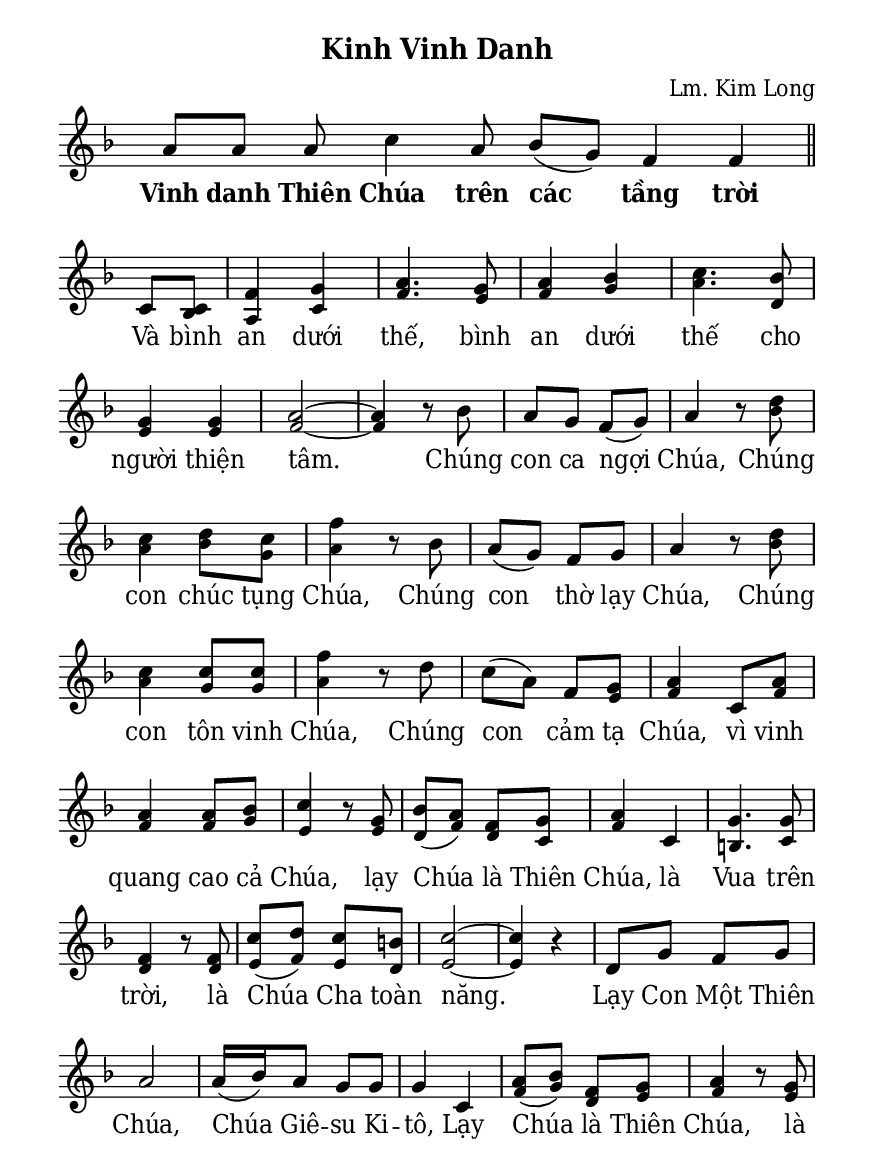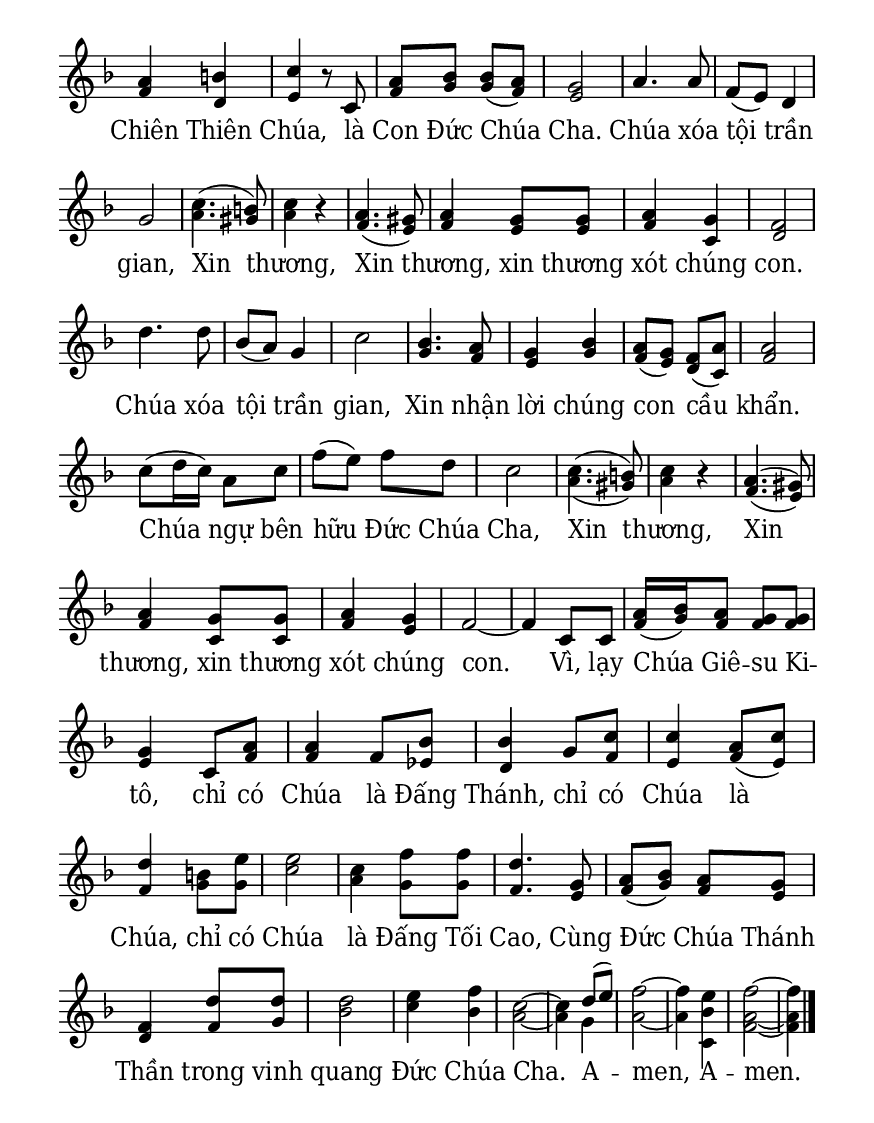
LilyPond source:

% Cài đặt chung\
\version "2.22.1"
\include "english.ly"

\header {
  subtitle = \markup { \huge \bold "Kinh Vinh Danh" }
  composer = "Lm. Kim Long"
  %arranger = " "
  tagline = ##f
}

% Nhạc phiên khúc
nhacPhienKhucSop = \relative c'' {
  \override Score.BarLine.break-visibility = ##(#f #f #f)
  a8 a a c4 
  a8 bf (g) f4 f \bar "||" \break
  \override Score.BarLine.break-visibility = ##(#t #t #t)
  
  \partial 4 c8 c |
  f4 g |
  a4. g8 |
  a4 bf |
  c4. bf8 |
  g4 g |
  a2 ~ |
  a4 r8 bf |
  a g f (g) |
  a4 r8 d |
  c4 d8 c |
  f4 r8 bf, |
  a (g) f g |
  a4 r8 d |
  c4 c8 c |
  f4 r8 d |
  c (a) f g |
  a4 c,8 a' |
  a4 a8 bf |
  c4 r8 g |
  bf (a) f g |
  a4 c, |
  g'4. g8 |
  f4 r8 f |
  c' (d) c b! |
  c2 ~ |
  c4 r |
  d,8 g f g |
  a2 |
  a16 (bf) a8 g g |
  g4 c, |
  a'8 (bf) f g |
  a4 r8 g |
  a4 b! |
  c r8 c, |
  a' bf bf (a) |
  g2 |
  a4. a8 |
  f (e) d4 |
  g2 |
  c4. (b!8) |
  c4 r |
  a4. (gs8) |
  a4 g8 g |
  a4 g |
  f2 |
  d'4. d8 |
  bf (a) g4 |
  c2 |
  bf4. a8 |
  g4 bf |
  a8 (g) f (a) |
  a2 |
  c8 (d16 c) a8 c |
  f (e) f d |
  c2 |
  c4. ^(b!8) |
  c4 r |
  a4. ^(gs8) |
  a4 g8 g |
  a4 g |
  f2 ~ |
  f4 c8 c |
  a'16 (bf) a8 g g |
  g4 c,8 a' |
  a4 f8 bf |
  bf4 g8 c |
  c4 a8 (c) |
  d4 b!8 e |
  e2 |
  c4 f8 f |
  d4. g,8 |
  a (bf) a g |
  f4 d'8 d |
  d2 |
  e4 f |
  c2 ~ |
  c4 d8 (e) |
  f2 ~ |
  f4 \stemDown e |
  f2 ~ |
  f4 \bar "|."
}

nhacPhienKhucAlto = \relative c' {
  r8*12
  
  c8 bf |
  a4 c |
  f4. e8 |
  f4 g |
  a4. d,8 |
  e4 e |
  f2 ~ |
  f4 r8 bf |
  a g f (g) |
  a4 r8 bf |
  a4 bf8 g |
  a4 r8 bf |
  a (g) f g |
  a4 r8 bf |
  a4 g8 g |
  a4 r8 d |
  c (a) f e |
  f4 c8 f |
  f4 f8 g |
  e4 r8 e |
  d (f) d c |
  f4 c |
  b!4. c8 |
  d4 r8 d |
  e (f) e d |
  e2 ~ |
  e4 r |
  d8 g f g |
  a2 |
  a16 (bf) a8 g g |
  g4 c, |
  f8 (g) d e |
  f4 r8 e |
  f4 d |
  e r8 c |
  f g g (f) |
  e2 |
  a4. a8 |
  f (e) d4 |
  g2 |
  a4. (gs8) |
  a4 r |
  f4. (e8) |
  f4 e8 e |
  f4 c |
  d2 |
  d'4. d8 |
  bf (a) g4 |
  c2 |
  g4. f8 |
  e4 g |
  f8 (e) d (c) |
  f2 |
  c'8 (d16 c) a8 c |
  f (e) f d |
  c2 |
  a4. _(gs8) |
  a4 r |
  f4. _(e8) |
  f4 c8 c |
  f4 e |
  f2 ~ |
  f4 c8 c |
  f16 (g) f8 f f |
  e4 c8 f |
  f4 f8 ef |
  d4 g8 f |
  e4 f8 (e) |
  f4 g8 g |
  c2 |
  a4 g8 g |
  f4. e8 |
  f (g) f e |
  d4 f8 g |
  bf2 |
  c4 bf |
  a2 ~ |
  a4 g |
  a2 ~ |
  a4 <bf c,> |
  <a f>2 ~ |
  <a f>4
}

% Lời phiên khúc
loiPhienKhucSop = \lyrics {
  \override Lyrics.LyricText.font-series = #'bold
  Vinh danh Thiên Chúa trên các tầng trời
  \revert Lyrics.LyricText.font-series
  Và bình an dưới thế, bình an dưới thế cho người thiện tâm.
  Chúng con ca ngợi Chúa,
  Chúng con chúc tụng Chúa,
  Chúng con thờ lạy Chúa,
  Chúng con tôn vinh Chúa,
  Chúng con cảm tạ Chúa,
  vì vinh quang cao cả Chúa,
  lạy Chúa là Thiên Chúa,
  là Vua trên trời,
  là Chúa Cha toàn năng.
  Lạy Con Một Thiên Chúa, Chúa Giê -- su Ki -- tô,
  Lạy Chúa là Thiên Chúa,
  là Chiên Thiên Chúa, là Con Đức Chúa Cha.
  Chúa xóa tội trần gian,
  Xin thương,
  Xin thương, xin thương xót chúng con.
  Chúa xóa tội trần gian,
  Xin nhận lời chúng con cầu khẩn.
  Chúa ngự bên hữu Đức Chúa Cha,
  Xin thương,
  Xin thương, xin thương xót chúng con.
  Vì, lạy Chúa Giê -- su Ki -- tô, chỉ có Chúa là Đấng Thánh,
  chỉ có Chúa là Chúa, chỉ có Chúa là Đấng Tối Cao,
  Cùng Đức Chúa Thánh Thần trong vinh quang Đức Chúa Cha.
  A -- men, A -- men.
}

% Dàn trang
\paper {
  #(set-paper-size "a5")
  top-margin = 10\mm
  bottom-margin = 10\mm
  left-margin = 10\mm
  right-margin = 10\mm
  indent = #0
  #(define fonts
	 (make-pango-font-tree "Deja Vu Serif Condensed"
	 		       "Deja Vu Serif Condensed"
			       "Deja Vu Serif Condensed"
			       (/ 20 20)))
  print-page-number = ##f
}

TongNhip = {
  \key f \major \time 2/4
  \set Timing.beamExceptions = #'()
  \set Timing.baseMoment = #(ly:make-moment 1/4)
}

% Đổi kích thước nốt cho bè phụ
notBePhu =
#(define-music-function (font-size music) (number? ly:music?)
   (for-some-music
     (lambda (m)
       (if (music-is-of-type? m 'rhythmic-event)
           (begin
             (set! (ly:music-property m 'tweaks)
                   (cons `(font-size . ,font-size)
                         (ly:music-property m 'tweaks)))
             #t)
           #f))
     music)
   music)

\score {
  \new ChoirStaff <<
    \new Staff \with {
        \consists "Merge_rests_engraver"
        printPartCombineTexts = ##f
      }
      <<
      \new Voice \TongNhip \partCombine 
        \nhacPhienKhucSop
        \notBePhu -1 { \nhacPhienKhucAlto }
      \new NullVoice = beSop \nhacPhienKhucSop
      \new Lyrics \lyricsto beSop \loiPhienKhucSop
      >>
  >>
  \layout {
    \override Staff.TimeSignature.transparent = ##t
    \override Lyrics.LyricSpace.minimum-distance = #0.7
    \override LyricHyphen.minimum-distance = #1
    \override Score.BarNumber.break-visibility = ##(#f #f #f)
    \override Score.SpacingSpanner.uniform-stretching = ##t
  } 
}
